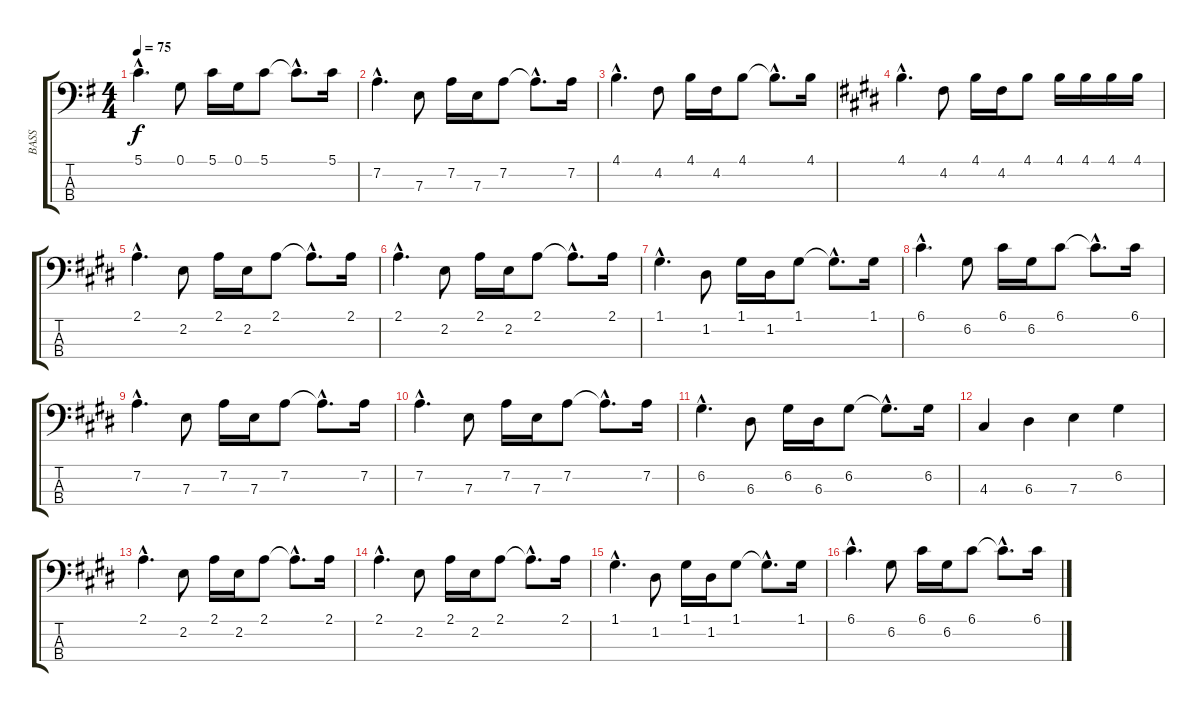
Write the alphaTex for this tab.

\track ("BASS" "BASS") {instrument electricbassfinger}
\staff {score tabs}
\tuning (G2 D2 A1 E1) {hide}
\ts (4 4)
\tempo 75
\clef f4
\ks g
5.1{hac}.4{d dy f} 0.1.8 5.1.16 0.1.16 5.1.8 5.1{hac t}.8{d} 5.1.16 |
7.2{hac}.4{d} 7.3.8 7.2.16 7.3.16 7.2.8 7.2{hac t}.8{d} 7.2.16 |
4.1{hac}.4{d} 4.2.8 4.1.16 4.2.16 4.1.8 4.1{hac t}.8{d} 4.1.16 |
\ks e
4.1{hac}.4{d} 4.2.8 4.1.16 4.2.16 4.1.8 4.1.16 4.1.16 4.1.16 4.1.16 |
2.1{hac}.4{d} 2.2.8 2.1.16 2.2.16 2.1.8 2.1{hac t}.8{d} 2.1.16 |
2.1{hac}.4{d} 2.2.8 2.1.16 2.2.16 2.1.8 2.1{hac t}.8{d} 2.1.16 |
1.1{hac}.4{d} 1.2.8 1.1.16 1.2.16 1.1.8 1.1{hac t}.8{d} 1.1.16 |
6.1{hac}.4{d} 6.2.8 6.1.16 6.2.16 6.1.8 6.1{hac t}.8{d} 6.1.16 |
7.2{hac}.4{d} 7.3.8 7.2.16 7.3.16 7.2.8 7.2{hac t}.8{d} 7.2.16 |
7.2{hac}.4{d} 7.3.8 7.2.16 7.3.16 7.2.8 7.2{hac t}.8{d} 7.2.16 |
6.2{hac}.4{d} 6.3.8 6.2.16 6.3.16 6.2.8 6.2{hac t}.8{d} 6.2.16 |
4.3.4 6.3.4 7.3.4 6.2.4 |
2.1{hac}.4{d} 2.2.8 2.1.16 2.2.16 2.1.8 2.1{hac t}.8{d} 2.1.16 |
2.1{hac}.4{d} 2.2.8 2.1.16 2.2.16 2.1.8 2.1{hac t}.8{d} 2.1.16 |
1.1{hac}.4{d} 1.2.8 1.1.16 1.2.16 1.1.8 1.1{hac t}.8{d} 1.1.16 |
6.1{hac}.4{d} 6.2.8 6.1.16 6.2.16 6.1.8 6.1{hac t}.8{d} 6.1.16
